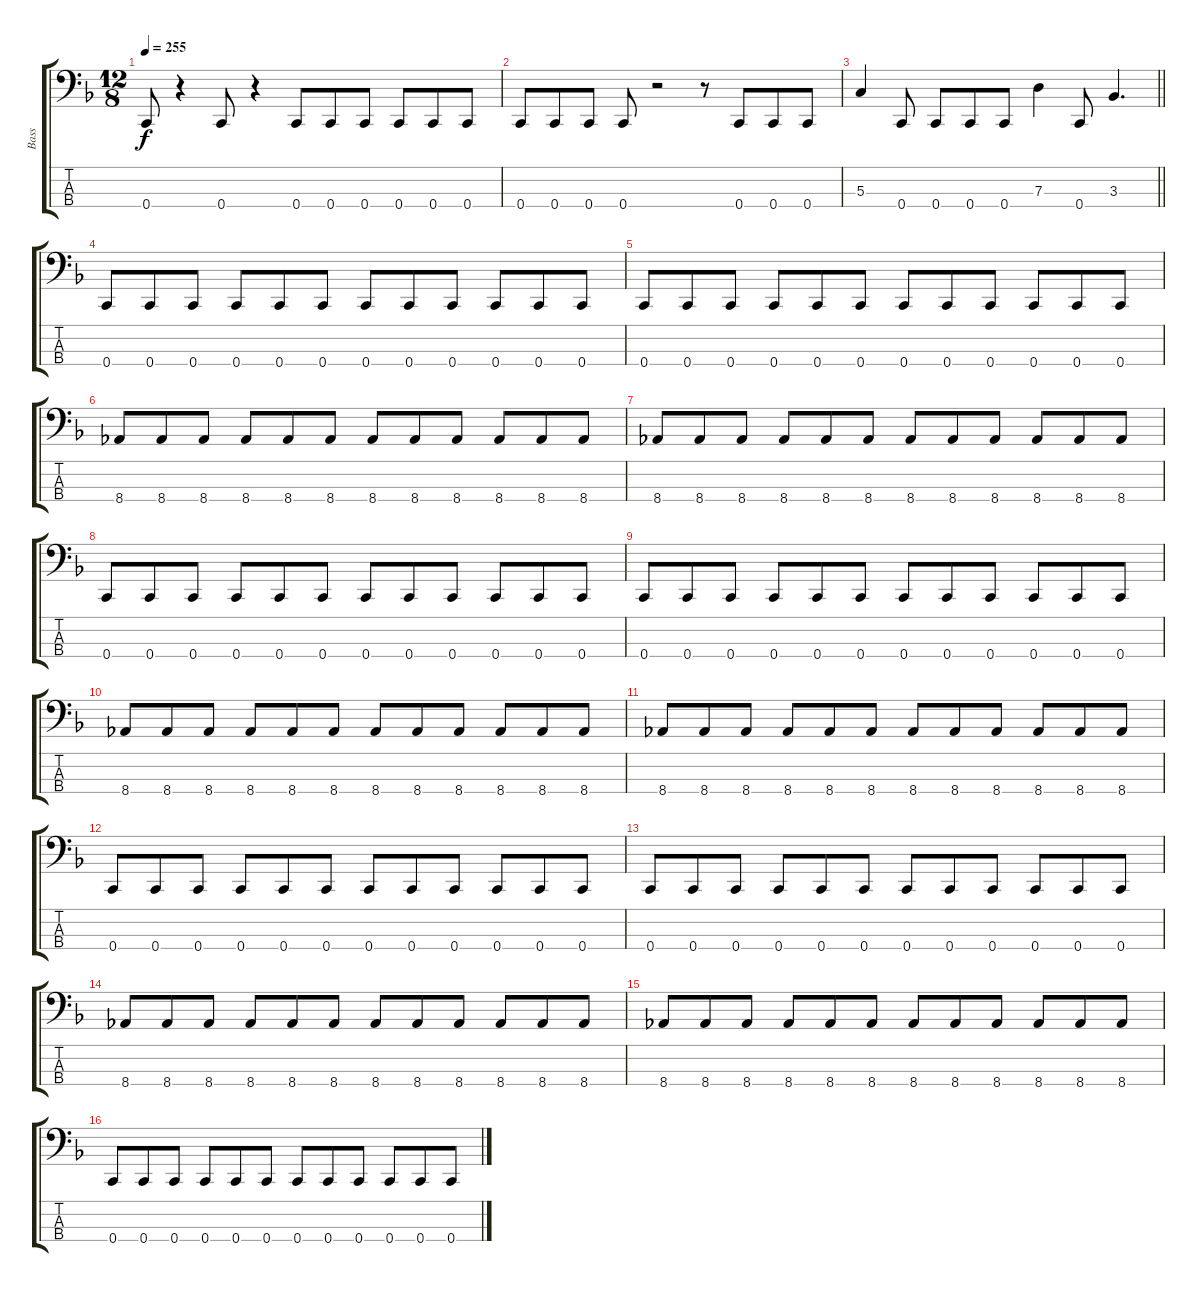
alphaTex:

\track ("Bass" "Bass") {instrument electricbassfinger}
\staff {score tabs}
\tuning (F2 C2 G1 C1) {hide}
\ts (12 8)
\tempo 255
\clef f4
\ks dminor
0.4.8{dy f} r.4 0.4.8 r.4 0.4.8 0.4.8 0.4.8 0.4.8 0.4.8 0.4.8 |
0.4.8 0.4.8 0.4.8 0.4.8 r.2 r.8 0.4.8 0.4.8 0.4.8 |
\barLineRight lightlight
5.3.4 0.4.8 0.4.8 0.4.8 0.4.8 7.3.4 0.4.8 3.3.4{d} |
\section ("" "")
0.4.8 0.4.8 0.4.8 0.4.8 0.4.8 0.4.8 0.4.8 0.4.8 0.4.8 0.4.8 0.4.8 0.4.8 |
0.4.8 0.4.8 0.4.8 0.4.8 0.4.8 0.4.8 0.4.8 0.4.8 0.4.8 0.4.8 0.4.8 0.4.8 |
8.4.8 8.4.8 8.4.8 8.4.8 8.4.8 8.4.8 8.4.8 8.4.8 8.4.8 8.4.8 8.4.8 8.4.8 |
8.4.8 8.4.8 8.4.8 8.4.8 8.4.8 8.4.8 8.4.8 8.4.8 8.4.8 8.4.8 8.4.8 8.4.8 |
0.4.8 0.4.8 0.4.8 0.4.8 0.4.8 0.4.8 0.4.8 0.4.8 0.4.8 0.4.8 0.4.8 0.4.8 |
0.4.8 0.4.8 0.4.8 0.4.8 0.4.8 0.4.8 0.4.8 0.4.8 0.4.8 0.4.8 0.4.8 0.4.8 |
8.4.8 8.4.8 8.4.8 8.4.8 8.4.8 8.4.8 8.4.8 8.4.8 8.4.8 8.4.8 8.4.8 8.4.8 |
8.4.8 8.4.8 8.4.8 8.4.8 8.4.8 8.4.8 8.4.8 8.4.8 8.4.8 8.4.8 8.4.8 8.4.8 |
0.4.8 0.4.8 0.4.8 0.4.8 0.4.8 0.4.8 0.4.8 0.4.8 0.4.8 0.4.8 0.4.8 0.4.8 |
0.4.8 0.4.8 0.4.8 0.4.8 0.4.8 0.4.8 0.4.8 0.4.8 0.4.8 0.4.8 0.4.8 0.4.8 |
8.4.8 8.4.8 8.4.8 8.4.8 8.4.8 8.4.8 8.4.8 8.4.8 8.4.8 8.4.8 8.4.8 8.4.8 |
8.4.8 8.4.8 8.4.8 8.4.8 8.4.8 8.4.8 8.4.8 8.4.8 8.4.8 8.4.8 8.4.8 8.4.8 |
0.4.8 0.4.8 0.4.8 0.4.8 0.4.8 0.4.8 0.4.8 0.4.8 0.4.8 0.4.8 0.4.8 0.4.8
